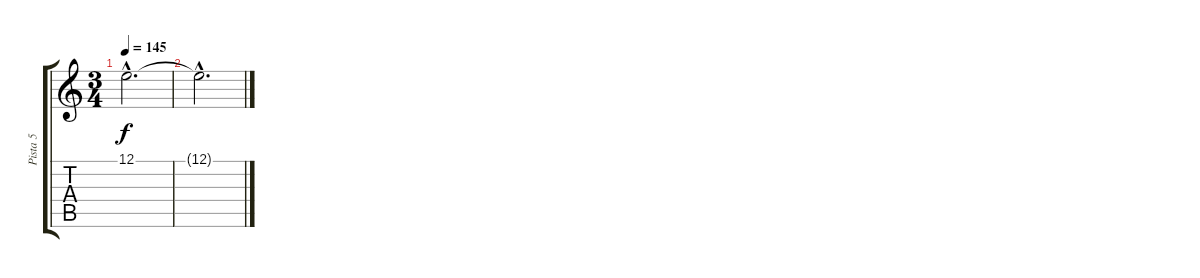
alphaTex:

\track ("Pista 5" "Pista 5") {instrument reedorgan}
\staff {score tabs}
\tuning (E4 B3 G3 D3 A2 E2) {hide}
\ts (3 4)
\tempo 145
\clef g2
\ks c
12.1{hac}.2{d dy f} |
12.1{hac t}.2{d}
